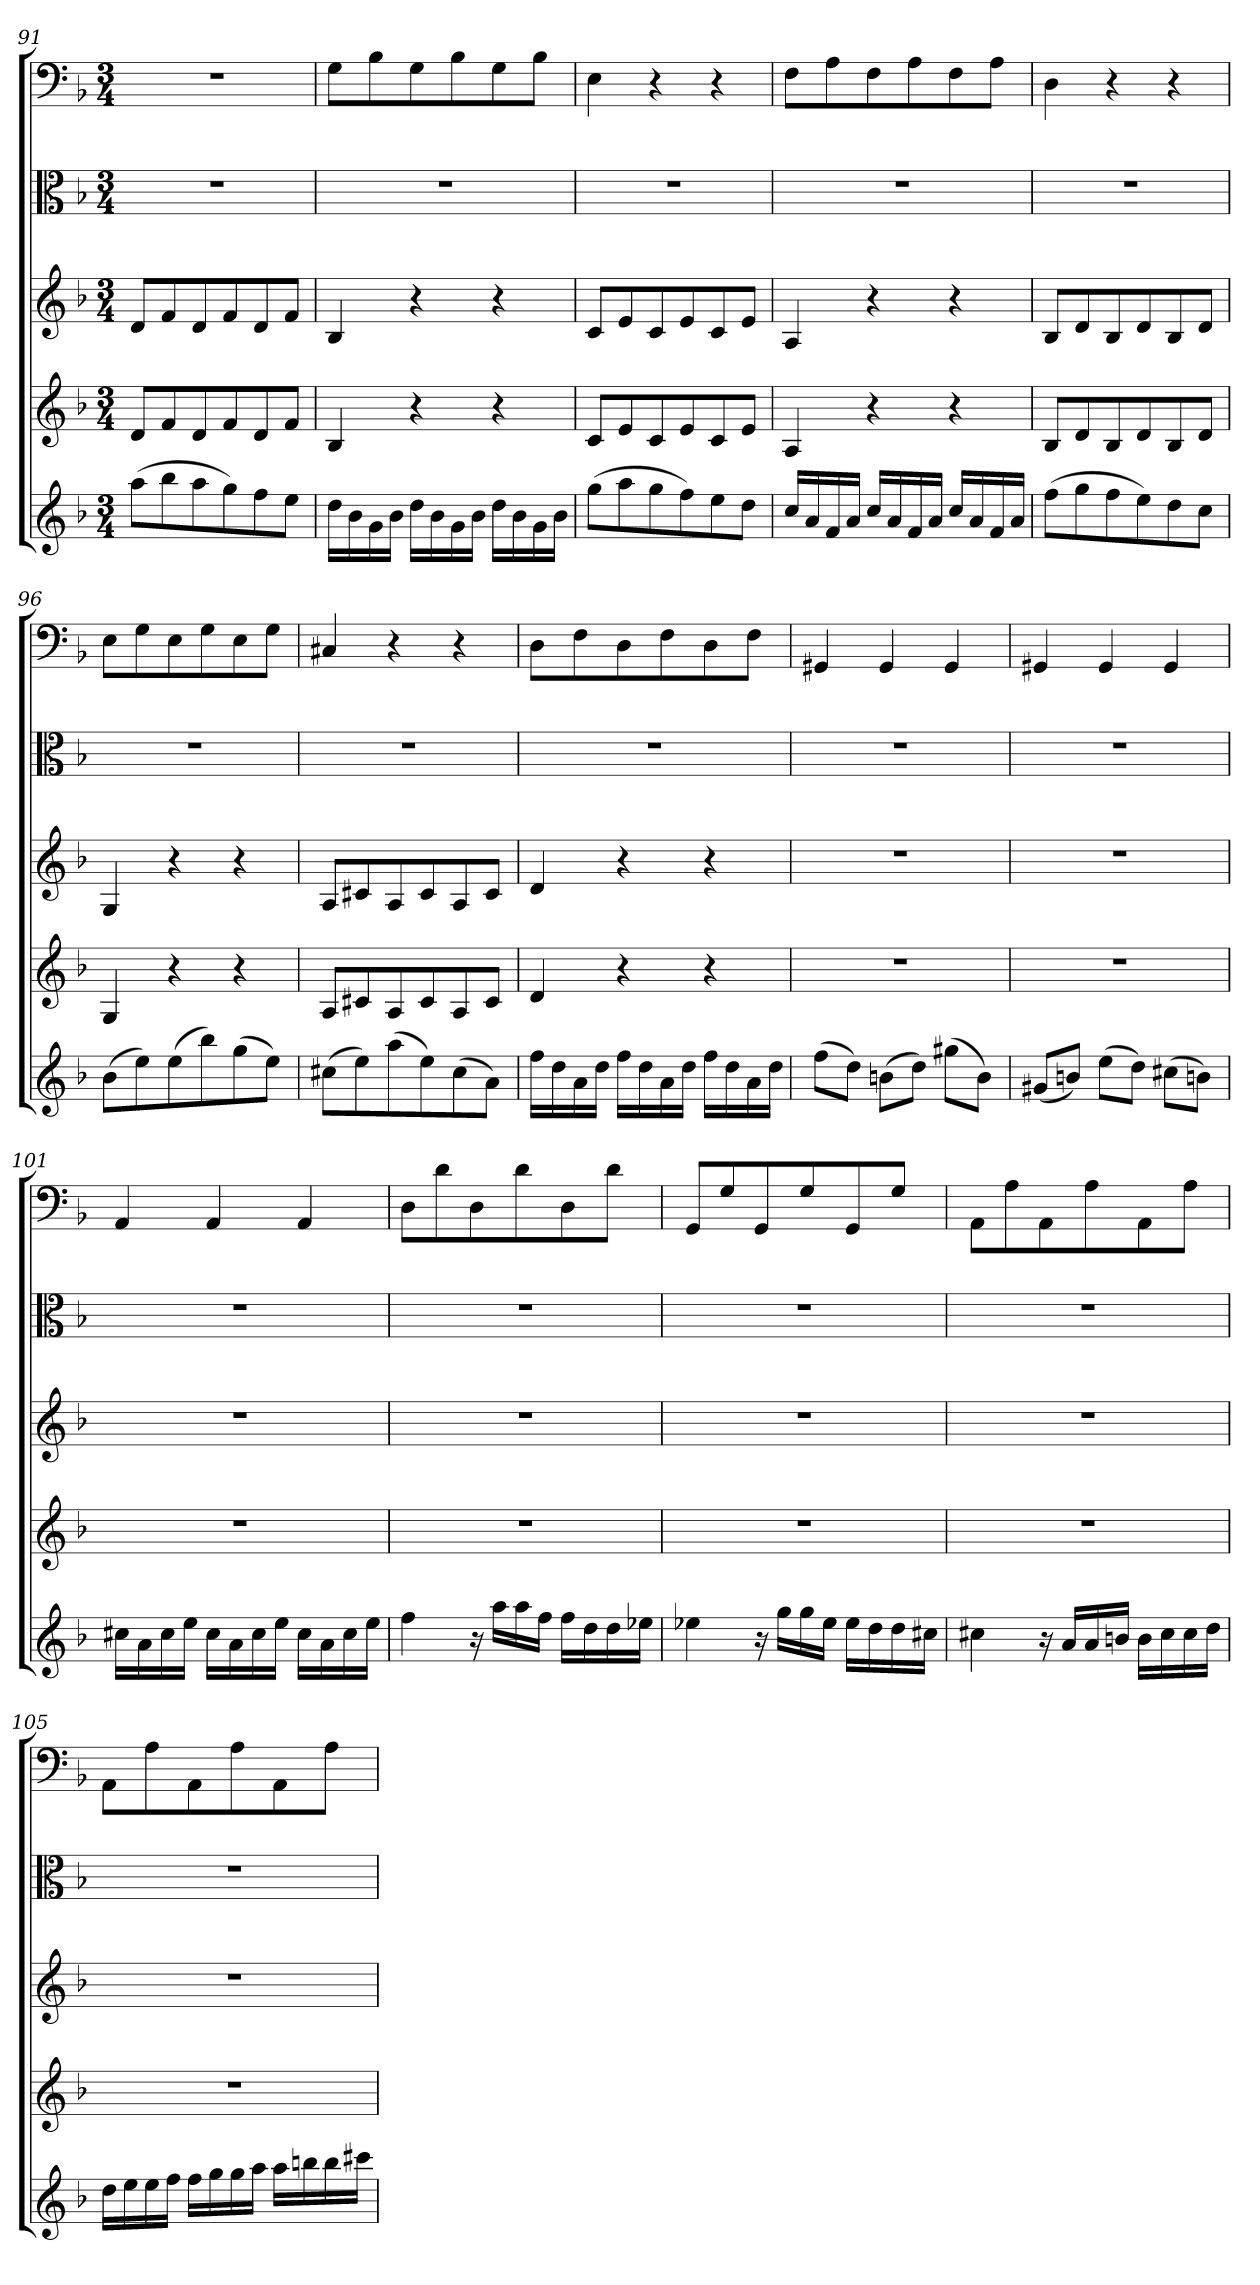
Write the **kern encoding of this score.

**kern	**kern	**kern	**kern	**kern
*part5	*part4	*part3	*part2	*part1
*staff5	*staff4	*staff3	*staff2	*staff1
*clefG2	*clefG2	*clefG2	*clefC3	*clefF4
*k[b-]	*k[b-]	*k[b-]	*k[b-]	*k[b-]
*d:	*d:	*d:	*d:	*d:
*M3/4	*M3/4	*M3/4	*M3/4	*M3/4
=91	=91	=91	=91	=91
(8aa\L	8d/L	8d/L	2.r	2.r
8bb-\	8f/	8f/	.	.
8aa\	8d/	8d/	.	.
8gg\)	8f/	8f/	.	.
8ff\	8d/	8d/	.	.
8ee\J	8f/J	8f/J	.	.
=92	=92	=92	=92	=92
16dd\LL	4B-/	4B-/	2.r	8G\L
16b-\	.	.	.	.
16g\	.	.	.	8B-\
16b-\JJ	.	.	.	.
16dd\LL	4r	4r	.	8G\
16b-\	.	.	.	.
16g\	.	.	.	8B-\
16b-\JJ	.	.	.	.
16dd\LL	4r	4r	.	8G\
16b-\	.	.	.	.
16g\	.	.	.	8B-\J
16b-\JJ	.	.	.	.
=93	=93	=93	=93	=93
(8gg\L	8c/L	8c/L	2.r	4E\
8aa\	8e/	8e/	.	.
8gg\	8c/	8c/	.	4r
8ff\)	8e/	8e/	.	.
8ee\	8c/	8c/	.	4r
8dd\J	8e/J	8e/J	.	.
=94	=94	=94	=94	=94
16cc/LL	4A/	4A/	2.r	8F\L
16a/	.	.	.	.
16f/	.	.	.	8A\
16a/JJ	.	.	.	.
16cc/LL	4r	4r	.	8F\
16a/	.	.	.	.
16f/	.	.	.	8A\
16a/JJ	.	.	.	.
16cc/LL	4r	4r	.	8F\
16a/	.	.	.	.
16f/	.	.	.	8A\J
16a/JJ	.	.	.	.
=95	=95	=95	=95	=95
(8ff\L	8B-/L	8B-/L	2.r	4D\
8gg\	8d/	8d/	.	.
8ff\	8B-/	8B-/	.	4r
8ee\)	8d/	8d/	.	.
8dd\	8B-/	8B-/	.	4r
8cc\J	8d/J	8d/J	.	.
=96	=96	=96	=96	=96
(8b-\L	4G/	4G/	2.r	8E\L
8ee\)	.	.	.	8G\
(8ee\	4r	4r	.	8E\
8bb-\)	.	.	.	8G\
(8gg\	4r	4r	.	8E\
8ee\J)	.	.	.	8G\J
=97	=97	=97	=97	=97
(8cc#X\L	8A/L	8A/L	2.r	4C#X/
8ee\)	8c#X/	8c#X/	.	.
(8aa\	8A/	8A/	.	4r
8ee\)	8c#/	8c#/	.	.
(8cc#\	8A/	8A/	.	4r
8a\J)	8c#/J	8c#/J	.	.
=98	=98	=98	=98	=98
16ff\LL	4d/	4d/	2.r	8D\L
16dd\	.	.	.	.
16a\	.	.	.	8F\
16dd\JJ	.	.	.	.
16ff\LL	4r	4r	.	8D\
16dd\	.	.	.	.
16a\	.	.	.	8F\
16dd\JJ	.	.	.	.
16ff\LL	4r	4r	.	8D\
16dd\	.	.	.	.
16a\	.	.	.	8F\J
16dd\JJ	.	.	.	.
=99	=99	=99	=99	=99
(8ff\L	2.r	2.r	2.r	4GG#X/
8dd\J)	.	.	.	.
(8bn\L	.	.	.	4GG#/
8dd\J)	.	.	.	.
(8gg#X\L	.	.	.	4GG#/
8b\J)	.	.	.	.
=100	=100	=100	=100	=100
(8g#X/L	2.r	2.r	2.r	4GG#X/
8bn/J)	.	.	.	.
(8ee\L	.	.	.	4GG#/
8dd\J)	.	.	.	.
(8cc#X\L	.	.	.	4GG#/
8bn\J)	.	.	.	.
=101	=101	=101	=101	=101
16cc#X\LL	2.r	2.r	2.r	4AA/
16a\	.	.	.	.
16cc#\	.	.	.	.
16ee\JJ	.	.	.	.
16cc#\LL	.	.	.	4AA/
16a\	.	.	.	.
16cc#\	.	.	.	.
16ee\JJ	.	.	.	.
16cc#\LL	.	.	.	4AA/
16a\	.	.	.	.
16cc#\	.	.	.	.
16ee\JJ	.	.	.	.
=102	=102	=102	=102	=102
4ff\	2.r	2.r	2.r	8D\L
.	.	.	.	8d\
16r	.	.	.	8D\
16aa\LL	.	.	.	.
16aa\	.	.	.	8d\
16ff\JJ	.	.	.	.
16ff\LL	.	.	.	8D\
16dd\	.	.	.	.
16dd\	.	.	.	8d\J
16ee-X\JJ	.	.	.	.
=103	=103	=103	=103	=103
4ee-X\	2.r	2.r	2.r	8GG/L
.	.	.	.	8G/
16r	.	.	.	8GG/
16gg\LL	.	.	.	.
16gg\	.	.	.	8G/
16ee-\JJ	.	.	.	.
16ee-\LL	.	.	.	8GG/
16dd\	.	.	.	.
16dd\	.	.	.	8G/J
16cc#X\JJ	.	.	.	.
=104	=104	=104	=104	=104
4cc#X\	2.r	2.r	2.r	8AA\L
.	.	.	.	8A\
16r	.	.	.	8AA\
16a/LL	.	.	.	.
16a/	.	.	.	8A\
16bn/JJ	.	.	.	.
16b\LL	.	.	.	8AA\
16cc#\	.	.	.	.
16cc#\	.	.	.	8A\J
16dd\JJ	.	.	.	.
=105	=105	=105	=105	=105
16dd\LL	2.r	2.r	2.r	8AA\L
16ee\	.	.	.	.
16ee\	.	.	.	8A\
16ff\JJ	.	.	.	.
16ff\LL	.	.	.	8AA\
16gg\	.	.	.	.
16gg\	.	.	.	8A\
16aa\JJ	.	.	.	.
16aa\LL	.	.	.	8AA\
16bbn\	.	.	.	.
16bb\	.	.	.	8A\J
16ccc#X\JJ	.	.	.	.
=	=	=	=	=
*-	*-	*-	*-	*-
